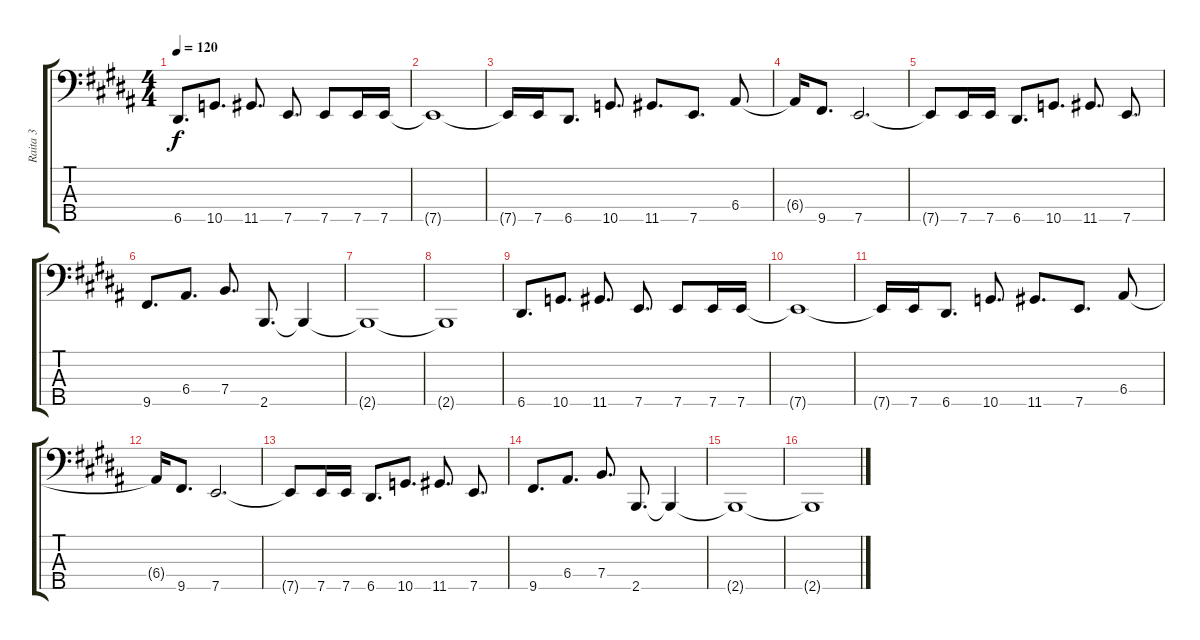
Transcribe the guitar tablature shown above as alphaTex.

\track ("Raita 3" "Raita 3") {instrument slapbass2}
\staff {score tabs}
\tuning (G2 D2 A1 E1 A0) {hide}
\ts (4 4)
\tempo 120
\clef f4
\ks g#minor
6.5.8{d dy f} 10.5.8{d} 11.5.8{d} 7.5.8{d} 7.5.8 7.5.16 7.5.16 |
7.5{t}.1 |
7.5{t}.16 7.5.16 6.5.8{d} 10.5.8{d} 11.5.8{d} 7.5.8{d} 6.4.8 |
6.4{t}.16 9.5.8{d} 7.5.2{d} |
7.5{t}.8 7.5.16 7.5.16 6.5.8{d} 10.5.8{d} 11.5.8{d} 7.5.8{d} |
9.5.8{d} 6.4.8{d} 7.4.8{d} 2.5.8{d} 2.5{t}.4 |
2.5{t}.1 |
2.5{t}.1 |
6.5.8{d} 10.5.8{d} 11.5.8{d} 7.5.8{d} 7.5.8 7.5.16 7.5.16 |
7.5{t}.1 |
7.5{t}.16 7.5.16 6.5.8{d} 10.5.8{d} 11.5.8{d} 7.5.8{d} 6.4.8 |
6.4{t}.16 9.5.8{d} 7.5.2{d} |
7.5{t}.8 7.5.16 7.5.16 6.5.8{d} 10.5.8{d} 11.5.8{d} 7.5.8{d} |
9.5.8{d} 6.4.8{d} 7.4.8{d} 2.5.8{d} 2.5{t}.4 |
2.5{t}.1 |
2.5{t}.1
